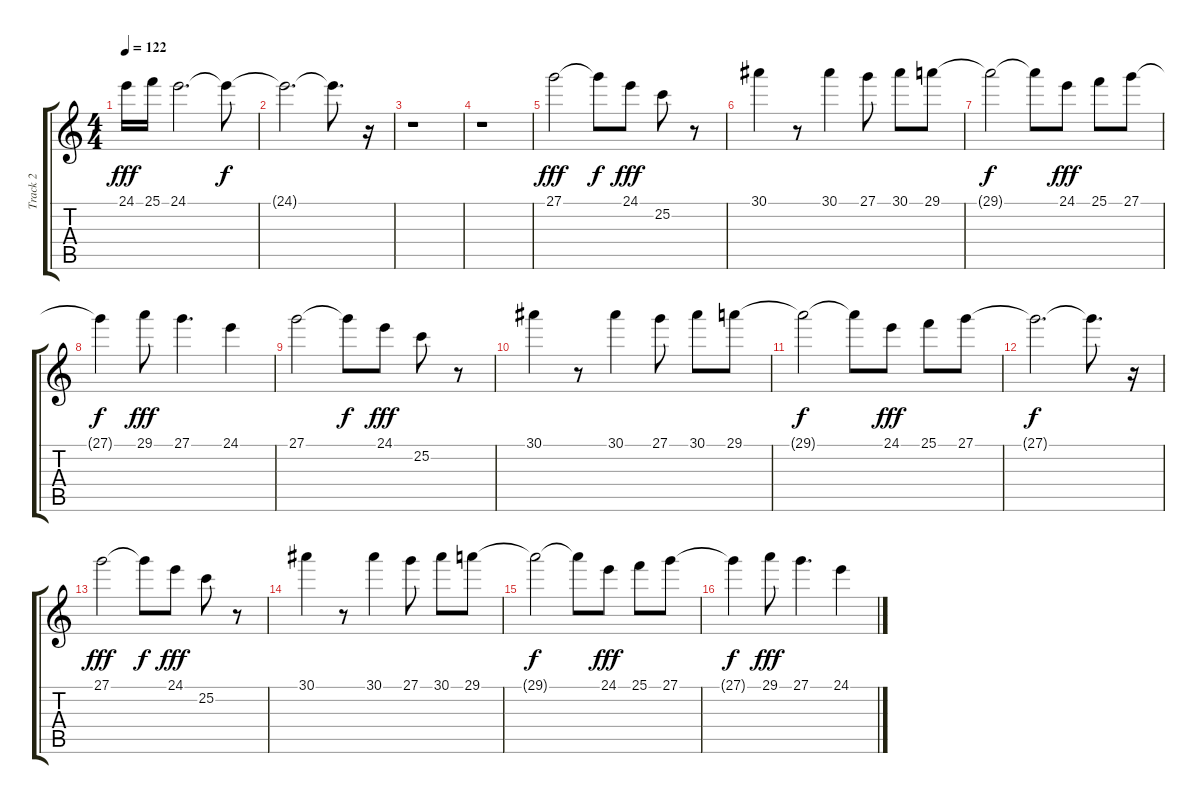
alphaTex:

\track ("Track 2" "Track 2") {instrument stringensemble2}
\staff {score tabs}
\tuning (E4 B3 G3 D3 A2 E2) {hide}
\ts (4 4)
\tempo 122
\clef g2
\ks c
24.1.16{dy fff} 25.1.16 24.1.2{d} 24.1{t}.8{dy f} |
24.1{t}.2{d} 24.1{t}.8{d} r.16 |
r.1 |
r.1 |
27.1.2{dy fff} 27.1{t}.8{dy f} 24.1.8{dy fff} 25.2.8 r.8 |
30.1.4 r.8 30.1.4 27.1.8 30.1.8 29.1.8 |
29.1{t}.2{dy f} 29.1{t}.8 24.1.8{dy fff} 25.1.8 27.1.8 |
27.1{t}.4{dy f} 29.1.8{dy fff} 27.1.4{d} 24.1.4 |
27.1.2 27.1{t}.8{dy f} 24.1.8{dy fff} 25.2.8 r.8 |
30.1.4 r.8 30.1.4 27.1.8 30.1.8 29.1.8 |
29.1{t}.2{dy f} 29.1{t}.8 24.1.8{dy fff} 25.1.8 27.1.8 |
27.1{t}.2{d dy f} 27.1{t}.8{d} r.16 |
27.1.2{dy fff} 27.1{t}.8{dy f} 24.1.8{dy fff} 25.2.8 r.8 |
30.1.4 r.8 30.1.4 27.1.8 30.1.8 29.1.8 |
29.1{t}.2{dy f} 29.1{t}.8 24.1.8{dy fff} 25.1.8 27.1.8 |
27.1{t}.4{dy f} 29.1.8{dy fff} 27.1.4{d} 24.1.4
